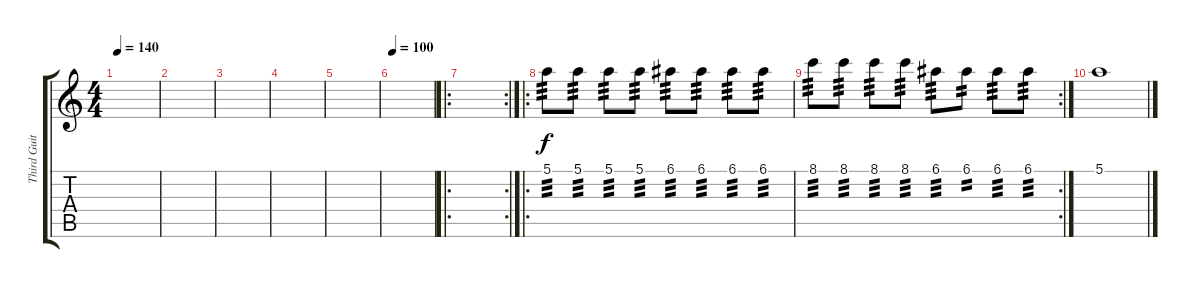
\track ("Third Guitar" "Third Guit") {instrument overdrivenguitar}
\staff {score tabs}
\tuning (E4 B3 G3 D3 A2 E2) {hide}
\ts (4 4)
\tempo 140
\clef g2
\ks c
|
|
|
|
|
\tempo 100
|
\ro
\rc 2
|
\ro
5.1.8{tp 3} 5.1.8{tp 3} 5.1.8{tp 3} 5.1.8{tp 3} 6.1.8{tp 3} 6.1.8{tp 3} 6.1.8{tp 3} 6.1.8{tp 3} |
\rc 2
8.1.8{tp 3} 8.1.8{tp 3} 8.1.8{tp 3} 8.1.8{tp 3} 6.1.8{tp 3} 6.1.8{tp 2} 6.1.8{tp 3} 6.1.8{tp 3} |
5.1.1
